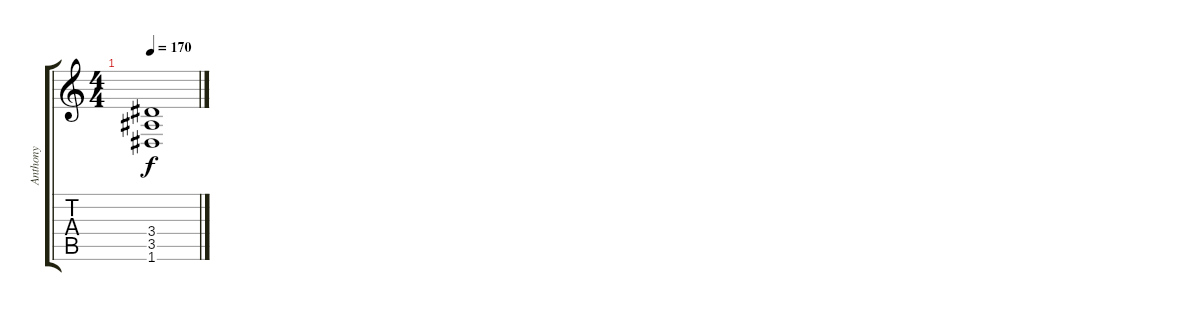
\track ("Anthony" "Anthony") {instrument distortionguitar}
\staff {score tabs}
\tuning (D4 A3 F3 C3 G2 D2) {hide}
\ts (4 4)
\tempo 170
\clef g2
\ks c
(3.4{t} 3.5{t} 1.6{t}).1{dy f}
